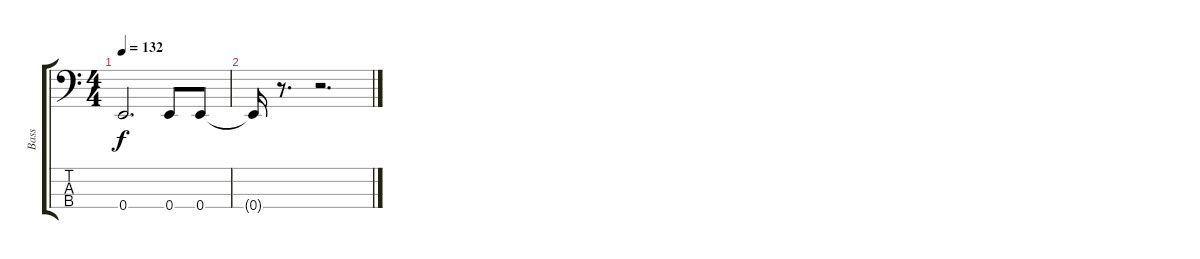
\track ("Bass" "Bass") {instrument electricbassfinger}
\staff {score tabs}
\tuning (G2 D2 A1 E1) {hide}
\ts (4 4)
\tempo 132
\clef f4
\ks c
0.4{t}.2{d dy f} 0.4.8 0.4.8 |
0.4{t}.16 r.8{d} r.2{d}
